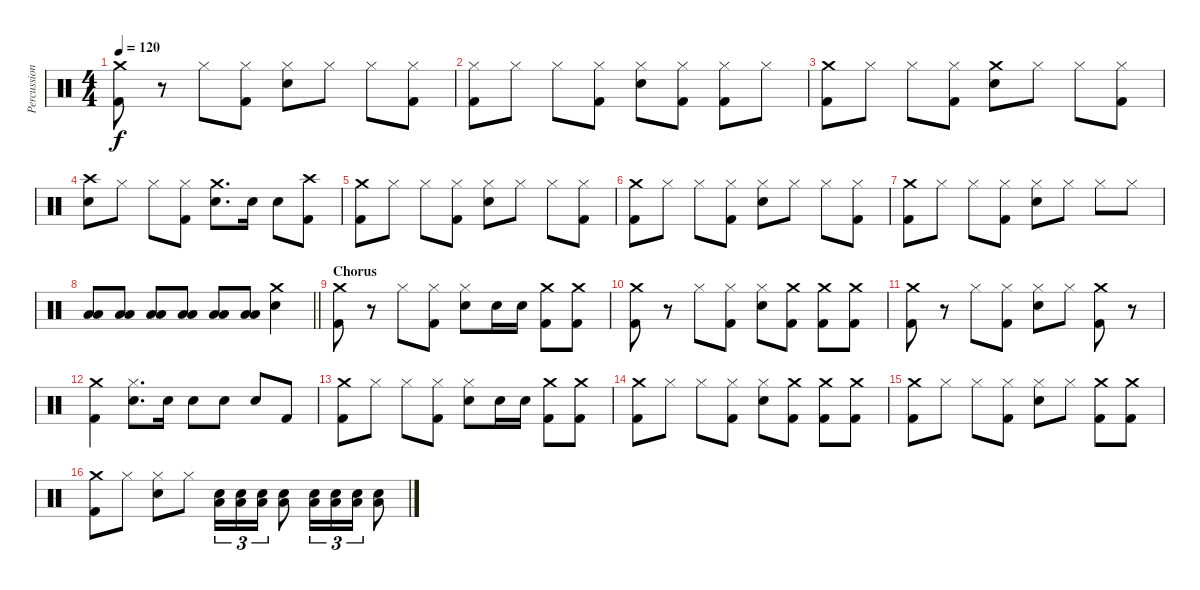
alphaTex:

\track ("Percussion" "Percussion") {instrument percussion}
\staff {score}
\articulation defaults
\ts (4 4)
\tempo 120
\clef neutral
\ks aminor
("Crash medium (hit)" "Kick (hit) 2").8{dy f} r.8 "Hi-Hat (closed)".8 ("Hi-Hat (closed)" "Kick (hit) 2").8 ("Hi-Hat (closed)" "Snare (hit) 2").8 "Hi-Hat (closed)".8 "Hi-Hat (closed)".8 ("Hi-Hat (closed)" "Kick (hit) 2").8 |
("Hi-Hat (closed)" "Kick (hit) 2").8 "Hi-Hat (closed)".8 "Hi-Hat (closed)".8 ("Hi-Hat (closed)" "Kick (hit) 2").8 ("Hi-Hat (closed)" "Snare (hit) 2").8 ("Hi-Hat (closed)" "Kick (hit) 2").8 ("Hi-Hat (closed)" "Kick (hit) 2").8 "Hi-Hat (closed)".8 |
("Crash medium (hit)" "Kick (hit) 2").8 "Hi-Hat (closed)".8 "Hi-Hat (closed)".8 ("Hi-Hat (closed)" "Kick (hit) 2").8 ("Crash medium (hit)" "Snare (hit) 2").8 "Hi-Hat (closed)".8 "Hi-Hat (closed)".8 ("Hi-Hat (closed)" "Kick (hit) 2").8 |
("Crash high (hit)" "Snare (hit) 2").8 "Hi-Hat (closed)".8 "Hi-Hat (closed)".8 ("Hi-Hat (closed)" "Kick (hit) 2").8 ("Crash medium (hit)" "Snare (hit) 2").8{d} "Snare (hit) 2".16 "Snare (hit) 2".8 ("Crash high (hit)" "Kick (hit) 2").8 |
("Crash medium (hit)" "Kick (hit) 2").8 "Hi-Hat (closed)".8 "Hi-Hat (closed)".8 ("Hi-Hat (closed)" "Kick (hit) 2").8 ("Hi-Hat (closed)" "Snare (hit) 2").8 "Hi-Hat (closed)".8 "Hi-Hat (closed)".8 ("Hi-Hat (closed)" "Kick (hit) 2").8 |
("Crash medium (hit)" "Kick (hit) 2").8 "Hi-Hat (closed)".8 "Hi-Hat (closed)".8 ("Hi-Hat (closed)" "Kick (hit) 2").8 ("Hi-Hat (closed)" "Snare (hit) 2").8 "Hi-Hat (closed)".8 "Hi-Hat (closed)".8 ("Hi-Hat (closed)" "Kick (hit) 2").8 |
("Crash medium (hit)" "Kick (hit) 2").8 "Hi-Hat (closed)".8 "Hi-Hat (closed)".8 ("Hi-Hat (closed)" "Kick (hit) 2").8 ("Hi-Hat (closed)" "Snare (hit) 2").8 "Hi-Hat (closed)".8 "Hi-Hat (closed)".8 "Hi-Hat (closed)".8 |
\barLineRight lightlight
("Low Tom (hit)" "Low Floor Tom (hit)").8 ("Low Tom (hit)" "Low Floor Tom (hit)").8 ("Low Tom (hit)" "Low Floor Tom (hit)").8 ("Low Tom (hit)" "Low Floor Tom (hit)").8 ("Low Tom (hit)" "Low Floor Tom (hit)").8 ("Low Tom (hit)" "Low Floor Tom (hit)").8 ("Crash medium (hit)" "Snare (hit) 2").4 |
\section ("" "Chorus")
\ks c
("Crash medium (hit)" "Kick (hit) 2").8 r.8 "Hi-Hat (closed)".8 ("Hi-Hat (closed)" "Kick (hit) 2").8 ("Hi-Hat (closed)" "Snare (hit) 2").8 "Snare (hit) 2".16 "Snare (hit) 2".16 ("Crash medium (hit)" "Kick (hit) 2").8 ("Crash medium (hit)" "Kick (hit) 2").8 |
("Crash medium (hit)" "Kick (hit) 2").8 r.8 "Hi-Hat (closed)".8 ("Hi-Hat (closed)" "Kick (hit) 2").8 ("Hi-Hat (closed)" "Snare (hit) 2").8 ("Crash medium (hit)" "Kick (hit) 2").8 ("Crash medium (hit)" "Kick (hit) 2").8 ("Crash medium (hit)" "Kick (hit) 2").8 |
("Crash medium (hit)" "Kick (hit) 2").8 r.8 "Hi-Hat (closed)".8 ("Hi-Hat (closed)" "Kick (hit) 2").8 ("Hi-Hat (closed)" "Snare (hit) 2").8 "Hi-Hat (closed)".8 ("Crash medium (hit)" "Kick (hit) 2").8 r.8 |
("Crash medium (hit)" "Kick (hit) 2").4 ("Hi-Hat (closed)" "Snare (hit) 2").8{d} "Snare (hit) 2".16 "Snare (hit) 2".8 "Snare (hit) 2".8 "Snare (hit) 2".8 "Kick (hit) 2".8 |
("Crash medium (hit)" "Kick (hit) 2").8 "Hi-Hat (closed)".8 "Hi-Hat (closed)".8 ("Hi-Hat (closed)" "Kick (hit) 2").8 ("Hi-Hat (closed)" "Snare (hit) 2").8 "Snare (hit) 2".16 "Snare (hit) 2".16 ("Crash medium (hit)" "Kick (hit) 2").8 ("Crash medium (hit)" "Kick (hit) 2").8 |
("Crash medium (hit)" "Kick (hit) 2").8 "Hi-Hat (closed)".8 "Hi-Hat (closed)".8 ("Hi-Hat (closed)" "Kick (hit) 2").8 ("Hi-Hat (closed)" "Snare (hit) 2").8 ("Crash medium (hit)" "Kick (hit) 2").8 ("Crash medium (hit)" "Kick (hit) 2").8 ("Crash medium (hit)" "Kick (hit) 2").8 |
("Crash medium (hit)" "Kick (hit) 2").8 "Hi-Hat (closed)".8 "Hi-Hat (closed)".8 ("Hi-Hat (closed)" "Kick (hit) 2").8 ("Hi-Hat (closed)" "Snare (hit) 2").8 "Hi-Hat (closed)".8 ("Crash medium (hit)" "Kick (hit) 2").8 ("Crash medium (hit)" "Kick (hit) 2").8 |
("Crash medium (hit)" "Kick (hit) 2").8 "Hi-Hat (closed)".8 ("Hi-Hat (closed)" "Snare (hit) 2").8 "Hi-Hat (closed)".8 ("Snare (hit) 2" "Low Floor Tom (hit)").16{tu (3 2)} ("Snare (hit) 2" "Low Floor Tom (hit)").16{tu (3 2)} ("Snare (hit) 2" "Low Floor Tom (hit)").16{tu (3 2)} ("Snare (hit) 2" "Low Floor Tom (hit)").8 ("Snare (hit) 2" "Low Floor Tom (hit)").16{tu (3 2)} ("Snare (hit) 2" "Low Floor Tom (hit)").16{tu (3 2)} ("Snare (hit) 2" "Low Floor Tom (hit)").16{tu (3 2)} ("Snare (hit) 2" "Low Floor Tom (hit)").8
